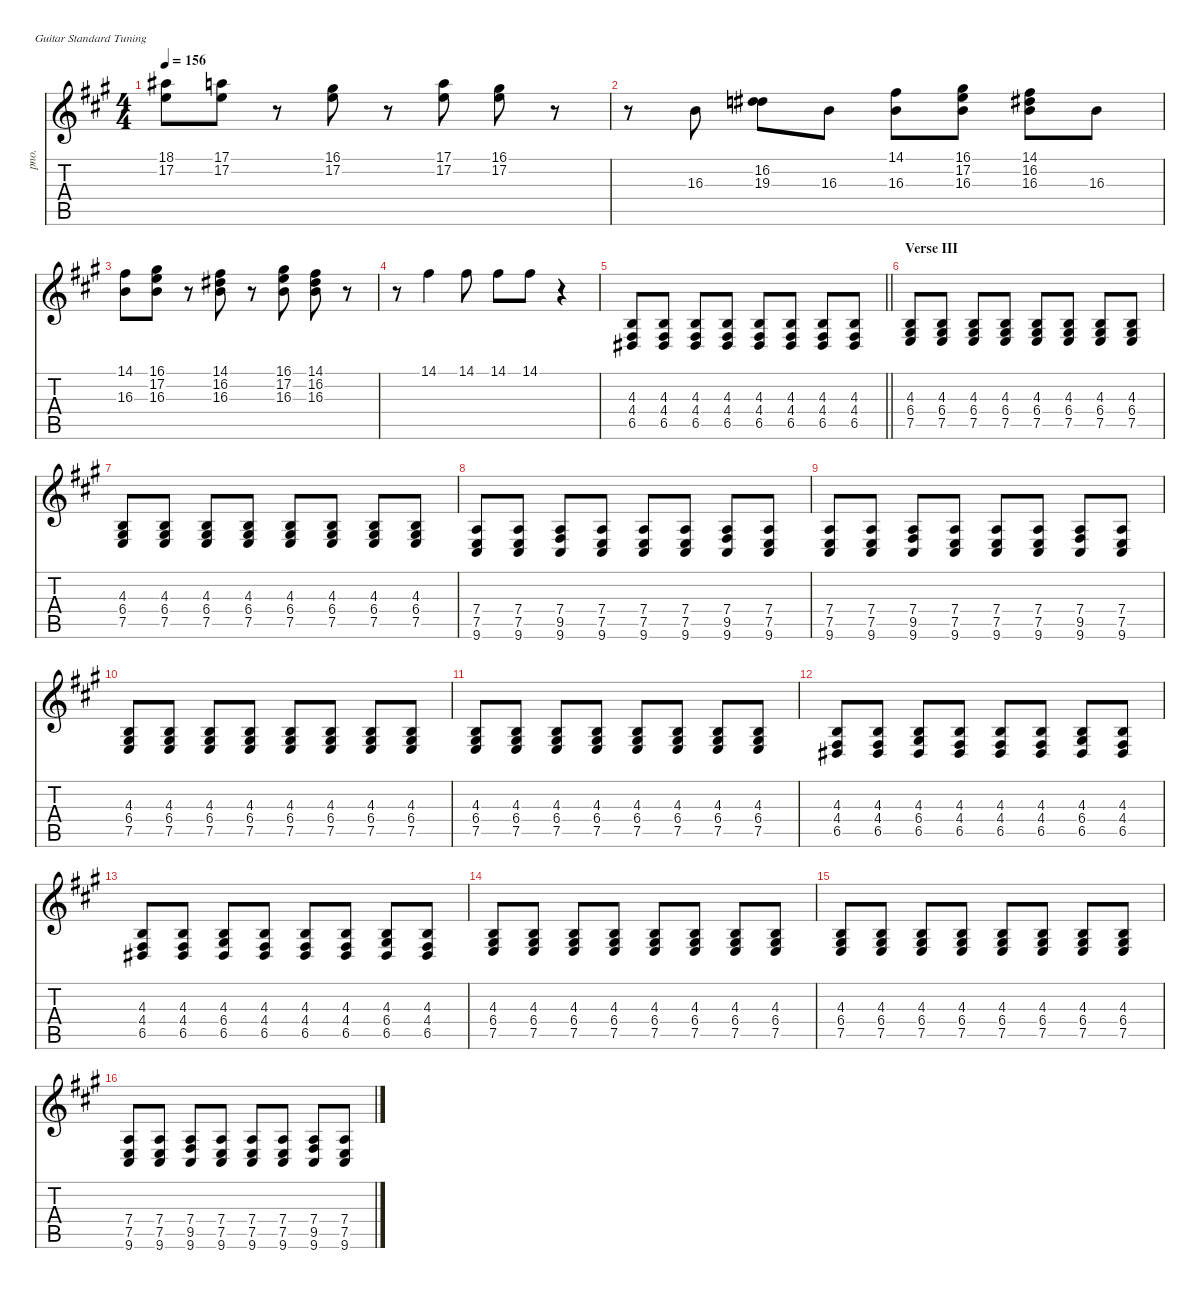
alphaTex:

\defaultSystemsLayout 4
\hideDynamics
\bracketExtendMode nobrackets
\otherSystemsTrackNameOrientation horizontal
\track ("Piano" "pno.") {instrument honkytonkpiano}
\staff {score tabs}
\tuning (E4 B3 G3 D3 A2 E2)
\ts (4 4)
\tempo 156
\clef g2
\ks a
(18.1{acc #} 17.2{acc forcenatural}).8{dy ff beam Down} (17.1{acc forcenatural} 17.2{acc forcenatural}).8{beam Down} r.8{beam Down} (16.1{acc #} 17.2{acc forcenatural}).8{beam Down} r.8{beam Down} (17.1{acc forcenatural} 17.2{acc forcenatural}).8{beam Down} (16.1{acc #} 17.2{acc forcenatural}).8{beam Down} r.8{beam Down} |
r.8{beam Down} 16.3{acc forcenatural}.8{beam Down} (16.2{acc #} 19.3{acc forcenatural}).8{beam Down} 16.3{acc forcenatural}.8{beam Down} (14.1{acc #} 16.3{acc forcenatural}).8{beam Down} (16.1{acc #} 17.2{acc forcenatural} 16.3{acc forcenatural}).8{beam Down} (14.1{acc #} 16.2{acc #} 16.3{acc forcenatural}).8{beam Down} 16.3{acc forcenatural}.8{beam Down} |
(14.1{acc #} 16.3{acc forcenatural}).8{beam Down} (16.1{acc #} 17.2{acc forcenatural} 16.3{acc forcenatural}).8{beam Down} r.8{beam Down} (14.1{acc #} 16.2{acc #} 16.3{acc forcenatural}).8{beam Down} r.8{beam Down} (16.1{acc #} 17.2{acc forcenatural} 16.3{acc forcenatural}).8{beam Down} (14.1{acc #} 16.2{acc #} 16.3{acc forcenatural}).8{beam Down} r.8{beam Down} |
r.8{beam Down} 14.1{acc #}.4{beam Down} 14.1{acc #}.8{beam Down} 14.1{acc #}.8{beam Down} 14.1{acc #}.8{beam Down} r.4{beam Down} |
\barLineRight lightlight
(4.3{acc forcenatural} 4.4{acc #} 6.5{acc #}).8{dy f beam Up} (4.3{acc forcenatural} 4.4{acc #} 6.5{acc #}).8{beam Up} (4.3{acc forcenatural} 4.4{acc #} 6.5{acc #}).8{beam Up} (4.3{acc forcenatural} 4.4{acc #} 6.5{acc #}).8{beam Up} (4.3{acc forcenatural} 4.4{acc #} 6.5{acc #}).8{beam Up} (4.3{acc forcenatural} 4.4{acc #} 6.5{acc #}).8{beam Up} (4.3{acc forcenatural} 4.4{acc #} 6.5{acc #}).8{beam Up} (4.3{acc forcenatural} 4.4{acc #} 6.5{acc #}).8{beam Up} |
\section ("" "Verse III")
(4.3{acc forcenatural} 6.4{acc #} 7.5{acc forcenatural}).8{dy mf beam Up} (4.3{acc forcenatural} 6.4{acc #} 7.5{acc forcenatural}).8{beam Up} (4.3{acc forcenatural} 6.4{acc #} 7.5{acc forcenatural}).8{beam Up} (4.3{acc forcenatural} 6.4{acc #} 7.5{acc forcenatural}).8{beam Up} (4.3{acc forcenatural} 6.4{acc #} 7.5{acc forcenatural}).8{beam Up} (4.3{acc forcenatural} 6.4{acc #} 7.5{acc forcenatural}).8{beam Up} (4.3{acc forcenatural} 6.4{acc #} 7.5{acc forcenatural}).8{beam Up} (4.3{acc forcenatural} 6.4{acc #} 7.5{acc forcenatural}).8{beam Up} |
(4.3{acc forcenatural} 6.4{acc #} 7.5{acc forcenatural}).8{beam Up} (4.3{acc forcenatural} 6.4{acc #} 7.5{acc forcenatural}).8{beam Up} (4.3{acc forcenatural} 6.4{acc #} 7.5{acc forcenatural}).8{beam Up} (4.3{acc forcenatural} 6.4{acc #} 7.5{acc forcenatural}).8{beam Up} (4.3{acc forcenatural} 6.4{acc #} 7.5{acc forcenatural}).8{beam Up} (4.3{acc forcenatural} 6.4{acc #} 7.5{acc forcenatural}).8{beam Up} (4.3{acc forcenatural} 6.4{acc #} 7.5{acc forcenatural}).8{beam Up} (4.3{acc forcenatural} 6.4{acc #} 7.5{acc forcenatural}).8{beam Up} |
(7.4{acc forcenatural} 7.5{acc forcenatural} 9.6{acc #}).8{beam Up} (7.4{acc forcenatural} 7.5{acc forcenatural} 9.6{acc #}).8{beam Up} (7.4{acc forcenatural} 9.5{acc #} 9.6{acc #}).8{beam Up} (7.4{acc forcenatural} 7.5{acc forcenatural} 9.6{acc #}).8{beam Up} (7.4{acc forcenatural} 7.5{acc forcenatural} 9.6{acc #}).8{beam Up} (7.4{acc forcenatural} 7.5{acc forcenatural} 9.6{acc #}).8{beam Up} (7.4{acc forcenatural} 9.5{acc #} 9.6{acc #}).8{beam Up} (7.4{acc forcenatural} 7.5{acc forcenatural} 9.6{acc #}).8{beam Up} |
(7.4{acc forcenatural} 7.5{acc forcenatural} 9.6{acc #}).8{beam Up} (7.4{acc forcenatural} 7.5{acc forcenatural} 9.6{acc #}).8{beam Up} (7.4{acc forcenatural} 9.5{acc #} 9.6{acc #}).8{beam Up} (7.4{acc forcenatural} 7.5{acc forcenatural} 9.6{acc #}).8{beam Up} (7.4{acc forcenatural} 7.5{acc forcenatural} 9.6{acc #}).8{beam Up} (7.4{acc forcenatural} 7.5{acc forcenatural} 9.6{acc #}).8{beam Up} (7.4{acc forcenatural} 9.5{acc #} 9.6{acc #}).8{beam Up} (7.4{acc forcenatural} 7.5{acc forcenatural} 9.6{acc #}).8{beam Up} |
(4.3{acc forcenatural} 6.4{acc #} 7.5{acc forcenatural}).8{beam Up} (4.3{acc forcenatural} 6.4{acc #} 7.5{acc forcenatural}).8{beam Up} (4.3{acc forcenatural} 6.4{acc #} 7.5{acc forcenatural}).8{beam Up} (4.3{acc forcenatural} 6.4{acc #} 7.5{acc forcenatural}).8{beam Up} (4.3{acc forcenatural} 6.4{acc #} 7.5{acc forcenatural}).8{beam Up} (4.3{acc forcenatural} 6.4{acc #} 7.5{acc forcenatural}).8{beam Up} (4.3{acc forcenatural} 6.4{acc #} 7.5{acc forcenatural}).8{beam Up} (4.3{acc forcenatural} 6.4{acc #} 7.5{acc forcenatural}).8{beam Up} |
(4.3{acc forcenatural} 6.4{acc #} 7.5{acc forcenatural}).8{beam Up} (4.3{acc forcenatural} 6.4{acc #} 7.5{acc forcenatural}).8{beam Up} (4.3{acc forcenatural} 6.4{acc #} 7.5{acc forcenatural}).8{beam Up} (4.3{acc forcenatural} 6.4{acc #} 7.5{acc forcenatural}).8{beam Up} (4.3{acc forcenatural} 6.4{acc #} 7.5{acc forcenatural}).8{beam Up} (4.3{acc forcenatural} 6.4{acc #} 7.5{acc forcenatural}).8{beam Up} (4.3{acc forcenatural} 6.4{acc #} 7.5{acc forcenatural}).8{beam Up} (4.3{acc forcenatural} 6.4{acc #} 7.5{acc forcenatural}).8{beam Up} |
(4.3{acc forcenatural} 4.4{acc #} 6.5{acc #}).8{beam Up} (4.3{acc forcenatural} 4.4{acc #} 6.5{acc #}).8{beam Up} (4.3{acc forcenatural} 6.4{acc #} 6.5{acc #}).8{beam Up} (4.3{acc forcenatural} 4.4{acc #} 6.5{acc #}).8{beam Up} (4.3{acc forcenatural} 4.4{acc #} 6.5{acc #}).8{beam Up} (4.3{acc forcenatural} 4.4{acc #} 6.5{acc #}).8{beam Up} (4.3{acc forcenatural} 6.4{acc #} 6.5{acc #}).8{beam Up} (4.3{acc forcenatural} 4.4{acc #} 6.5{acc #}).8{beam Up} |
(4.3{acc forcenatural} 4.4{acc #} 6.5{acc #}).8{beam Up} (4.3{acc forcenatural} 4.4{acc #} 6.5{acc #}).8{beam Up} (4.3{acc forcenatural} 6.4{acc #} 6.5{acc #}).8{beam Up} (4.3{acc forcenatural} 4.4{acc #} 6.5{acc #}).8{beam Up} (4.3{acc forcenatural} 4.4{acc #} 6.5{acc #}).8{beam Up} (4.3{acc forcenatural} 4.4{acc #} 6.5{acc #}).8{beam Up} (4.3{acc forcenatural} 6.4{acc #} 6.5{acc #}).8{beam Up} (4.3{acc forcenatural} 4.4{acc #} 6.5{acc #}).8{beam Up} |
(4.3{acc forcenatural} 6.4{acc #} 7.5{acc forcenatural}).8{beam Up} (4.3{acc forcenatural} 6.4{acc #} 7.5{acc forcenatural}).8{beam Up} (4.3{acc forcenatural} 6.4{acc #} 7.5{acc forcenatural}).8{beam Up} (4.3{acc forcenatural} 6.4{acc #} 7.5{acc forcenatural}).8{beam Up} (4.3{acc forcenatural} 6.4{acc #} 7.5{acc forcenatural}).8{beam Up} (4.3{acc forcenatural} 6.4{acc #} 7.5{acc forcenatural}).8{beam Up} (4.3{acc forcenatural} 6.4{acc #} 7.5{acc forcenatural}).8{beam Up} (4.3{acc forcenatural} 6.4{acc #} 7.5{acc forcenatural}).8{beam Up} |
(4.3{acc forcenatural} 6.4{acc #} 7.5{acc forcenatural}).8{beam Up} (4.3{acc forcenatural} 6.4{acc #} 7.5{acc forcenatural}).8{beam Up} (4.3{acc forcenatural} 6.4{acc #} 7.5{acc forcenatural}).8{beam Up} (4.3{acc forcenatural} 6.4{acc #} 7.5{acc forcenatural}).8{beam Up} (4.3{acc forcenatural} 6.4{acc #} 7.5{acc forcenatural}).8{beam Up} (4.3{acc forcenatural} 6.4{acc #} 7.5{acc forcenatural}).8{beam Up} (4.3{acc forcenatural} 6.4{acc #} 7.5{acc forcenatural}).8{beam Up} (4.3{acc forcenatural} 6.4{acc #} 7.5{acc forcenatural}).8{beam Up} |
(7.4{acc forcenatural} 7.5{acc forcenatural} 9.6{acc #}).8{beam Up} (7.4{acc forcenatural} 7.5{acc forcenatural} 9.6{acc #}).8{beam Up} (7.4{acc forcenatural} 9.5{acc #} 9.6{acc #}).8{beam Up} (7.4{acc forcenatural} 7.5{acc forcenatural} 9.6{acc #}).8{beam Up} (7.4{acc forcenatural} 7.5{acc forcenatural} 9.6{acc #}).8{beam Up} (7.4{acc forcenatural} 7.5{acc forcenatural} 9.6{acc #}).8{beam Up} (7.4{acc forcenatural} 9.5{acc #} 9.6{acc #}).8{beam Up} (7.4{acc forcenatural} 7.5{acc forcenatural} 9.6{acc #}).8{beam Up}
